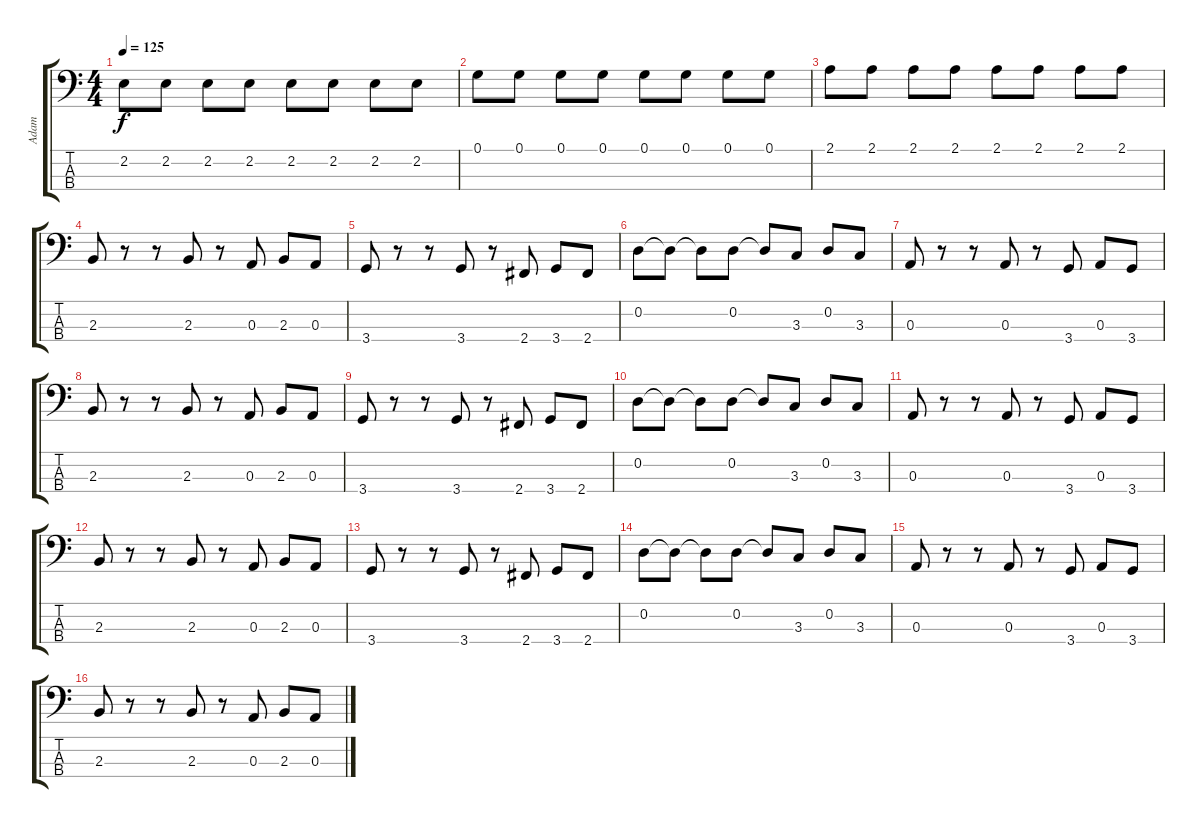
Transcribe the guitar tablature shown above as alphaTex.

\track ("Adam" "Adam") {instrument electricbassfinger}
\staff {score tabs}
\tuning (G2 D2 A1 E1) {hide}
\ts (4 4)
\tempo 125
\clef f4
\ks c
2.2.8{dy f} 2.2.8 2.2.8 2.2.8 2.2.8 2.2.8 2.2.8 2.2.8 |
0.1.8 0.1.8 0.1.8 0.1.8 0.1.8 0.1.8 0.1.8 0.1.8 |
2.1.8 2.1.8 2.1.8 2.1.8 2.1.8 2.1.8 2.1.8 2.1.8 |
2.3.8 r.8 r.8 2.3.8 r.8 0.3.8 2.3.8 0.3.8 |
3.4.8 r.8 r.8 3.4.8 r.8 2.4.8 3.4.8 2.4.8 |
0.2.8 0.2{t}.8 0.2{t}.8 0.2.8 0.2{t}.8 3.3.8 0.2.8 3.3.8 |
0.3.8 r.8 r.8 0.3.8 r.8 3.4.8 0.3.8 3.4.8 |
2.3.8 r.8 r.8 2.3.8 r.8 0.3.8 2.3.8 0.3.8 |
3.4.8 r.8 r.8 3.4.8 r.8 2.4.8 3.4.8 2.4.8 |
0.2.8 0.2{t}.8 0.2{t}.8 0.2.8 0.2{t}.8 3.3.8 0.2.8 3.3.8 |
0.3.8 r.8 r.8 0.3.8 r.8 3.4.8 0.3.8 3.4.8 |
2.3.8 r.8 r.8 2.3.8 r.8 0.3.8 2.3.8 0.3.8 |
3.4.8 r.8 r.8 3.4.8 r.8 2.4.8 3.4.8 2.4.8 |
0.2.8 0.2{t}.8 0.2{t}.8 0.2.8 0.2{t}.8 3.3.8 0.2.8 3.3.8 |
0.3.8 r.8 r.8 0.3.8 r.8 3.4.8 0.3.8 3.4.8 |
2.3.8 r.8 r.8 2.3.8 r.8 0.3.8 2.3.8 0.3.8
